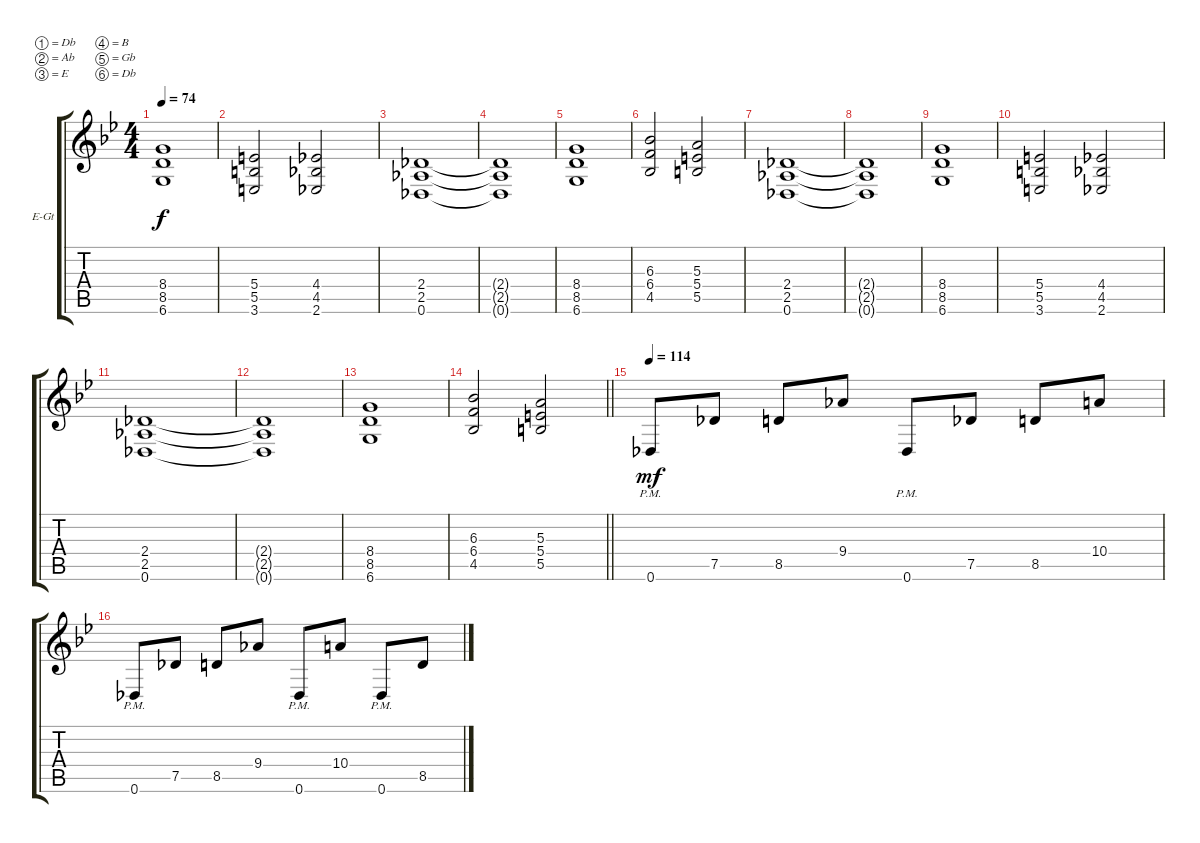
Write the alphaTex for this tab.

\bracketExtendMode groupsimilarinstruments
\firstSystemTrackNameOrientation horizontal
\otherSystemsTrackNameOrientation horizontal
\track ("Guitar 2 " "E-Gt") {instrument distortionguitar}
\staff {score tabs}
\tuning (Db4 Ab3 E3 B2 Gb2 Db2)
\ts (4 4)
\tempo 74
\clef g2
\ks gminor
(6.6 8.5 8.4).1{dy f} |
(3.6 5.5 5.4).2 (2.6 4.4 4.5).2 |
(0.6 2.5 2.4).1 |
(2.4{t} 2.5{t} 0.6{t}).1 |
(6.6 8.5 8.4).1 |
(4.5 6.4 6.3).2 (5.4 5.5 5.3).2 |
(0.6 2.5 2.4).1 |
(2.4{t} 2.5{t} 0.6{t}).1 |
(6.6 8.5 8.4).1 |
(3.6 5.5 5.4).2 (2.6 4.4 4.5).2 |
(0.6 2.5 2.4).1 |
(2.4{t} 2.5{t} 0.6{t}).1 |
(6.6 8.5 8.4).1 |
\barLineRight lightlight
(4.5 6.4 6.3).2 (5.4 5.5 5.3).2 |
\tempo 114
0.6{pm}.8{dy mf} 7.5.8 8.5.8 9.4.8 0.6{pm}.8 7.5.8 8.5.8 10.4.8 |
0.6{pm}.8 7.5.8 8.5.8 9.4.8 0.6{pm}.8 10.4.8 0.6{pm}.8 8.5.8
